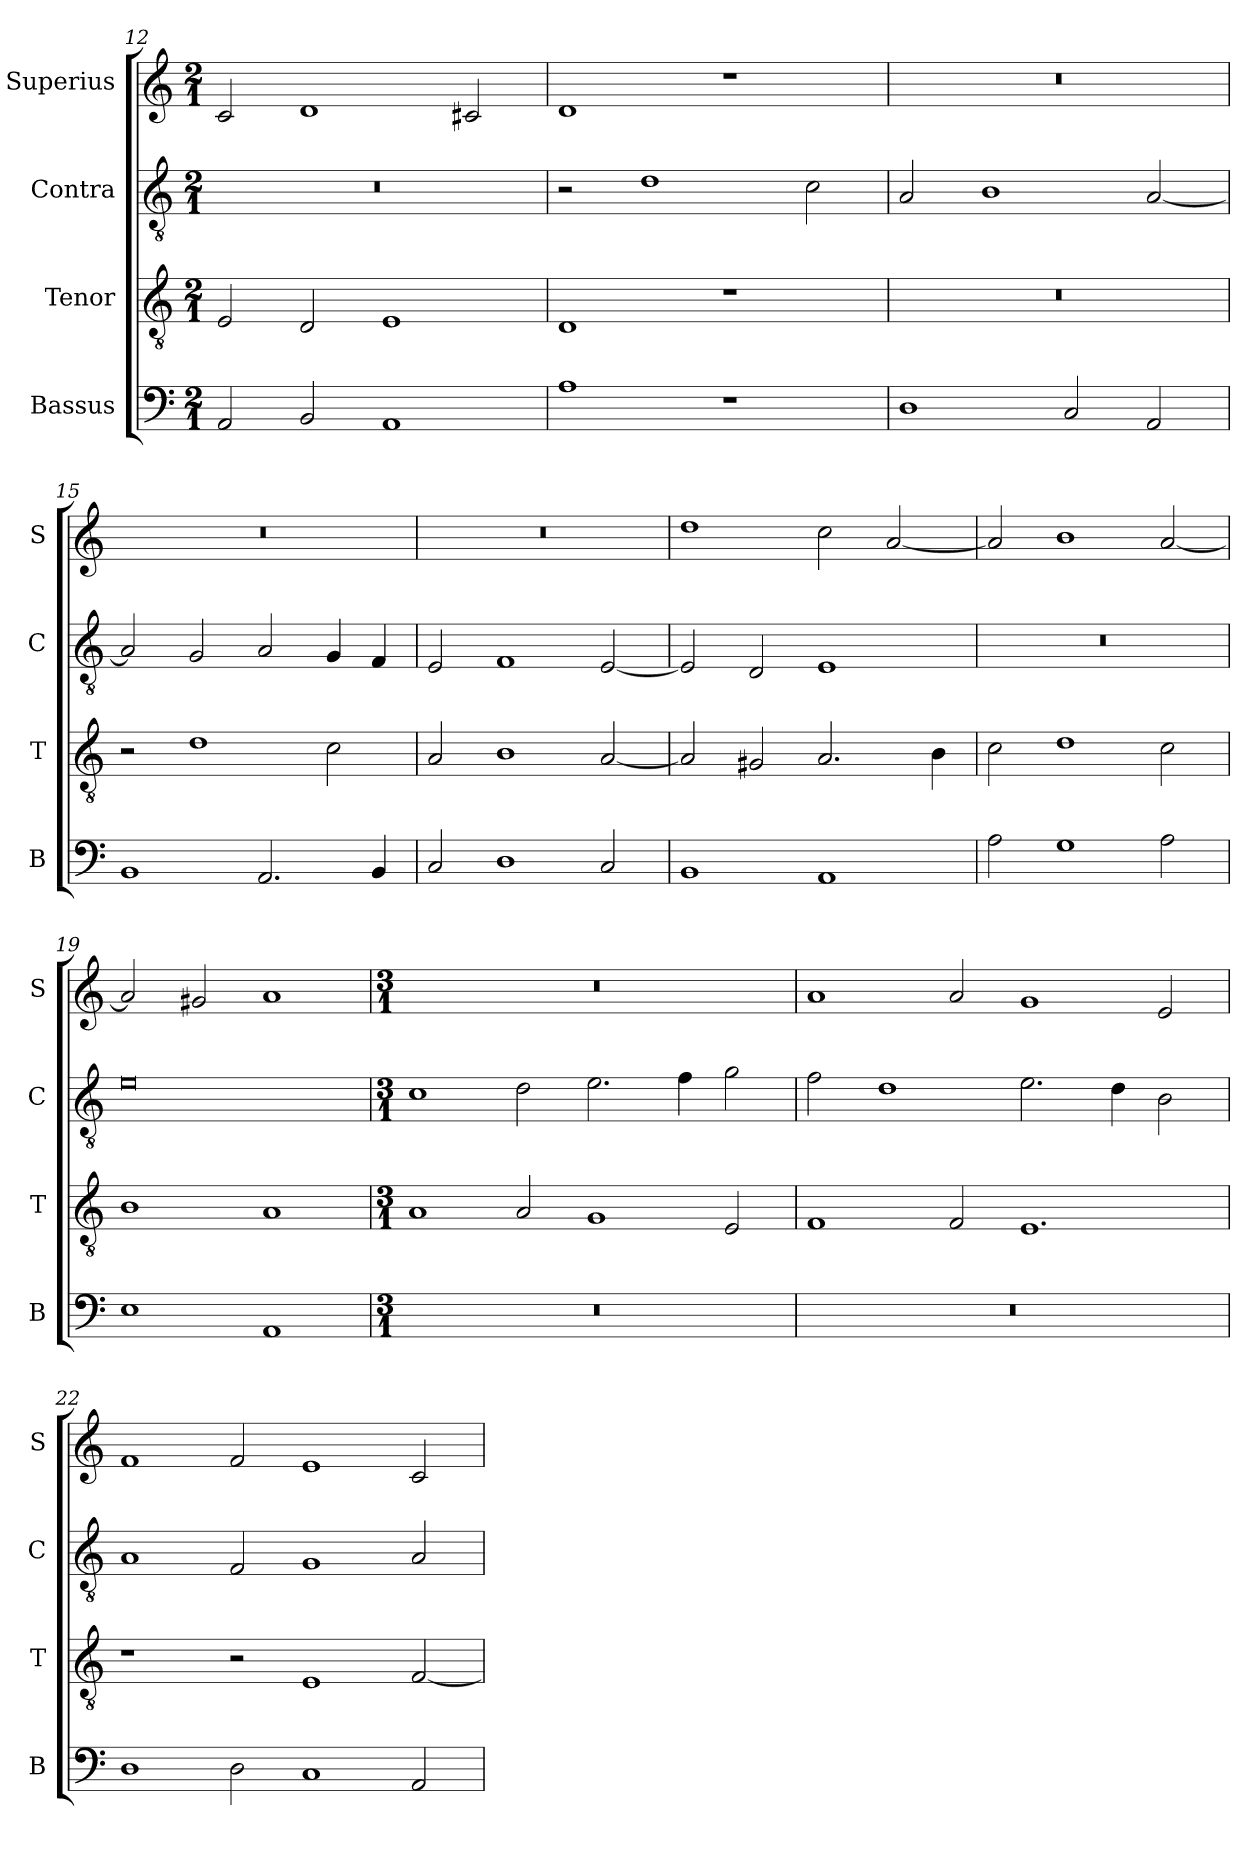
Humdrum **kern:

**kern	**kern	**kern	**kern
*part4	*part3	*part2	*part1
*staff4	*staff3	*staff2	*staff1
*I"Bassus	*I"Tenor	*I"Contra	*I"Superius
*I'B	*I'T	*I'C	*I'S
*clefF4	*clefGv2	*clefGv2	*clefG2
*k[]	*k[]	*k[]	*k[]
*M2/1	*M2/1	*M2/1	*M2/1
=12	=12	=12	=12
2AA/	2E/	0r	2c/
2BB/	2D/	.	1d
1AA	1E	.	.
.	.	.	2c#X/
=13	=13	=13	=13
1A	1D	2r	1d
.	.	1d	.
1r	1r	.	1r
.	.	2c\	.
=14	=14	=14	=14
1D	0r	2A/	0r
.	.	1B	.
2C/	.	.	.
2AA/	.	[2A/	.
=15	=15	=15	=15
1BB	2r	2A/]	0r
.	1d	2G/	.
2.AA/	.	2A/	.
.	2c\	4G/	.
4BB/	.	4F/	.
=16	=16	=16	=16
2C/	2A/	2E/	0r
1D	1B	1F	.
2C/	[2A/	[2E/	.
=17	=17	=17	=17
1BB	2A/]	2E/]	1dd
.	2G#X/	2D/	.
1AA	2.A/	1E	2cc\
.	.	.	[2a/
.	4B\	.	.
=18	=18	=18	=18
2A\	2c\	0r	2a/]
1G	1d	.	1b
2A\	2c\	.	[2a/
=19	=19	=19	=19
1E	1B	0e	2a/]
.	.	.	2g#X/
1AA	1A	.	1a
=20	=20	=20	=20
*M3/1	*M3/1	*M3/1	*M3/1
0.r	1A	1c	0.r
.	2A/	2d\	.
.	1G	2.e\	.
.	.	4f\	.
.	2E/	2g\	.
=21	=21	=21	=21
0.r	1F	2f\	1a
.	.	1d	.
.	2F/	.	2a/
.	1.E	2.e\	1g
.	.	4d\	.
.	.	2B\	2e/
=22	=22	=22	=22
1D	1r	1A	1f
2D\	2r	2F/	2f/
1C	1E	1G	1e
2AA/	[2F/	2A/	2c/
=	=	=	=
*-	*-	*-	*-
